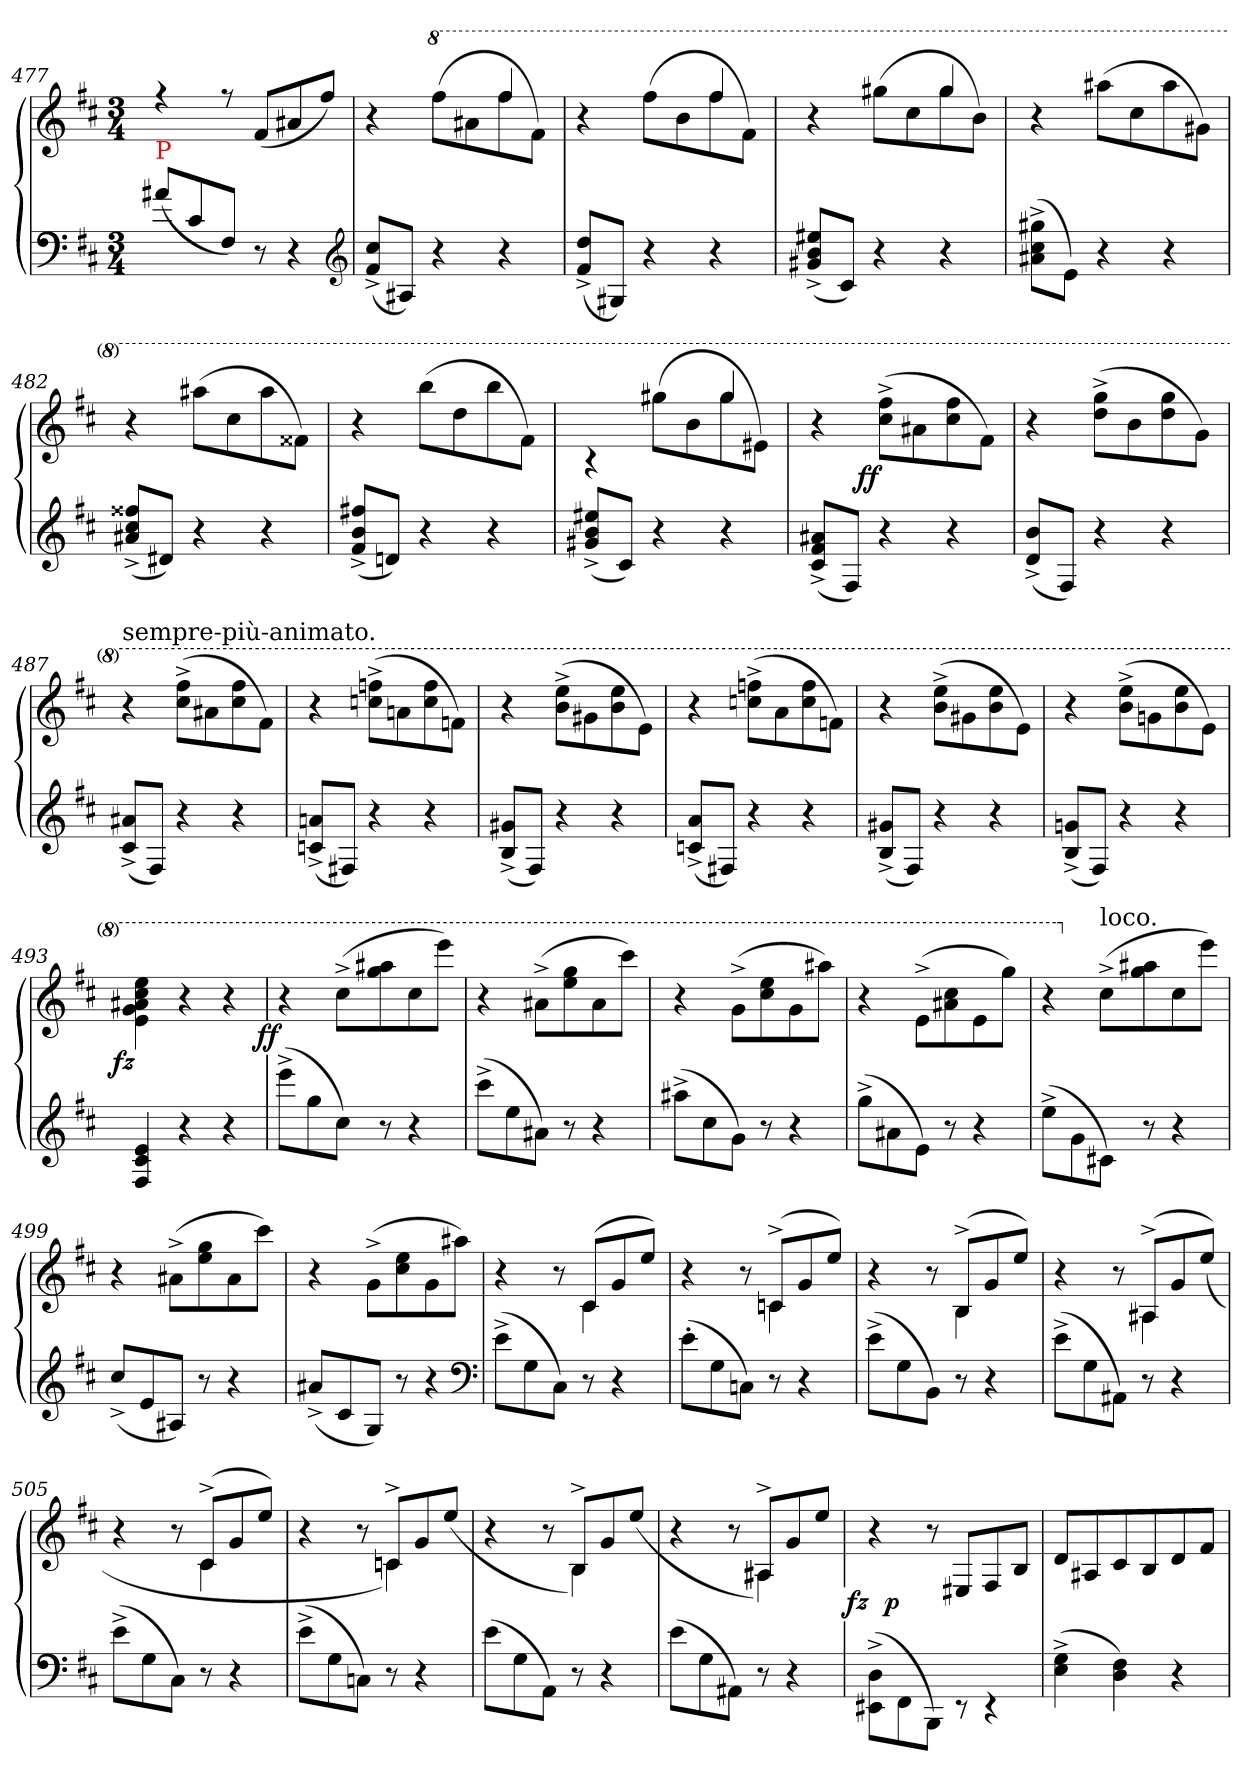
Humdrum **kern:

**kern	**kern	**dynam
*part1	*part1	*part1
*staff2	*staff1	*staff1/2
*clefF4	*clefG2	*
*k[f#c#]	*k[f#c#]	*
*M3/4	*M3/4	*
=477	=477	=477
!LO:TX:a:color=red:t=P	!	!
(8a#X\L	4rff	.
8c#/	.	.
8F#/J)	8rff	.
8r	(<8f#/L	.
4r	8a#X/	.
.	8ff#/J)	.
*clefG2	*	*
=478	=478	=478
*	*^	*
(8cc#^> 8f#^>L	2ryy	4r	.
8A#XJ)	.	.	.
*	*8va	*	*
4r	.	(8fff#L	.
.	.	8aa#X	.
4r	4fff#	8fff#	.
.	.	8ff#J)	.
=479	=479	=479	=479
(8dd^> 8f#^>L	2ryy	4r	.
8G#XJ)	.	.	.
4r	.	(8fff#L	.
.	.	8bb	.
4r	4fff#	8fff#	.
.	.	8ff#J)	.
=480	=480	=480	=480
(8ee#X^> 8b^> 8g#X^>L	2ryy	4r	.
8c#J)	.	.	.
4r	.	(>8ggg#XL	.
.	.	8ccc#	.
4r	4ggg#	8ggg#	.
.	.	8bbJ)	.
*	*v	*v	*
=481	=481	=481
(8gg#X^> 8cc#^> 8a#X^>L	4r	.
8eJ)	.	.
4r	(8aaa#XL	.
.	8ccc#	.
4r	8aaa#	.
.	8gg#XJ)	.
=482	=482	=482
(8ff##X^> 8cc#^> 8a#X^>L	4r	.
8d#XJ)	.	.
4r	(8aaa#XL	.
.	8ccc#	.
4r	8aaa#	.
.	8ff##XJ)	.
=483	=483	=483
(8ff#X^> 8b^> 8f#^>L	4r	.
8dnJ)	.	.
4r	(8bbbL	.
.	8ddd	.
4r	8bbb	.
.	8ff#J)	.
=484	=484	=484
*	*^	*
(8ee#X^> 8b^> 8g#X^>L	4ryy	4ra	.
8c#J)	.	.	.
4r	4ryy	(>8ggg#XL	.
.	.	8bb	.
4r	4ggg#/	8ggg#	.
.	.	8ee#XJ)	.
*	*v	*v	*
=485	=485	=485
(8a#X^> 8f#^> 8c#^>L	4r	.
8F#J)	.	.
!	!	!LO:DY:rj
4r	(8fff#^< 8ccc#^<L	ff
.	8aa#X	.
4r	8fff# 8ccc#	.
.	8ff#J)	.
=486	=486	=486
(8b^> 8d^>L	4r	.
8F#J)	.	.
4r	(>8ggg^< 8ddd^<L	.
.	8bb	.
4r	8ggg 8ddd	.
.	8ggJ)	.
=487	=487	=487
!	!LO:TX:a:t=sempre-più-animato.	!
(8a#X^> 8c#^>L	4r	.
8F#J)	.	.
4r	(8fff#^< 8ccc#^<L	.
.	8aa#X	.
4r	8fff# 8ccc#	.
.	8ff#J)	.
=488	=488	=488
(8an^> 8cn^>L	4r	.
8F#XJ)	.	.
4r	(8fffn^< 8cccn^<L	.
.	8aan	.
4r	8fff 8ccc	.
.	8ffnJ)	.
=489	=489	=489
(8g#X^> 8B^>L	4r	.
8F#J)	.	.
4r	(8eee^<\ 8bb^<\L	.
.	8gg#X\	.
4r	8eee\ 8bb\	.
.	8ee\J)	.
=490	=490	=490
(8a^> 8cn^>L	4r	.
8F#XJ)	.	.
4r	(>8fffn^< 8cccn^<L	.
.	8aa	.
4r	8fff 8ccc	.
.	8ffJ)	.
=491	=491	=491
(8g#X^> 8B^>L	4r	.
8F#J)	.	.
4r	(8eee^<\ 8bb^<\L	.
.	8gg#X\	.
4r	8eee\ 8bb\	.
.	8ee\J)	.
=492	=492	=492
(8gn^> 8B^>L	4r	.
8F#J)	.	.
4r	(8eee^<\ 8bb^<\L	.
.	8ggn\	.
4r	8eee\ 8bb\	.
.	8ee\J)	.
=493	=493	=493
!	!	!LO:DY:rj
4e 4c# 4F#	4eee\ 4ccc#\ 4aa#X\ 4gg\ 4ee\	fz
4r	4r	.
4r	4r	.
=494	=494	=494
!	!	!LO:DY:rj
(>8eee^<L	4r	ff
8gg	.	.
8cc#J)	(8ccc#^<L	.
8r	8aaa#X 8ggg	.
4r	8ccc#	.
.	8eeeeJ)	.
=495	=495	=495
(8ccc#^<L	4r	.
8ee	.	.
8a#XJ)	(8aa#X^<L	.
8r	8ggg 8eee	.
4r	8aa#	.
.	8cccc#J)	.
=496	=496	=496
(8aa#X^<L	4r	.
8cc#	.	.
8gJ)	(>8gg^<L	.
8r	8eee 8ccc#	.
4r	8gg	.
.	8aaa#XJ)	.
=497	=497	=497
(>8gg^<L	4r	.
8a#X	.	.
8eJ)	(8ee^<\L	.
8r	8ccc#\ 8aa#X\	.
4r	8ee\	.
.	8ggg\J)	.
=498	=498	=498
(>8ee^<\L	4r	.
8g\	.	.
*	*X8va	*
!	!LO:TX:a:t=loco.	!
8c#X\J)	(8cc#^<L	.
8r	8aa#X 8gg	.
4r	8cc#	.
.	8eeeJ)	.
=499	=499	=499
(<8cc#^>L	4r	.
8e	.	.
8A#XJ)	(8a#X^<L	.
8r	8gg 8ee	.
4r	8a#	.
.	8ccc#J)	.
=500	=500	=500
(8a#X^>L	4r	.
8c#	.	.
8GJ)	(>8g^<L	.
8r	8ee 8cc#	.
4r	8g	.
.	8aa#XJ)	.
*clefF4	*	*
=501	=501	=501
*	*^	*
(8e^>L	4r	4.ryy	.
8G	.	.	.
8C#J)	8r	.	.
8r	(<8c#L	4c#	.
4r	8g	.	.
.	8eeJ)	8ryy	.
=502	=502	=502	=502
(8e'>L	4r	4.ryy	.
8G	.	.	.
8CnJ)	8r	.	.
8r	(<8cn^>L	4cn	.
4r	8g	.	.
.	8eeJ)	8ryy	.
=503	=503	=503	=503
(8e^>L	4r	4.ryy	.
8G	.	.	.
8BBJ)	8r	.	.
8r	(<8B^>L	4B	.
4r	8g	.	.
.	8eeJ)	8ryy	.
=504	=504	=504	=504
(8e^>L	4r	4.ryy	.
8G	.	.	.
8AA#XJ)	8r	.	.
8r	(<8A#X^>L	4A#X	.
4r	8g	.	.
.	(>8eeJ)	8ryy	.
=505	=505	=505	=505
(8e^>L	4r	4.ryy	.
8G	.	.	.
8C#J)	8r	.	.
8r	(<8c#^>L	4c#	.
4r	8g	.	.
.	8eeJ)	8ryy	.
=506	=506	=506	=506
(8e^>L	4r	4.ryy	.
8G	.	.	.
8CnJ)	8r	.	.
8r	8cn^>L	4cn)	.
4r	8g	.	.
.	(<8eeJ	8ryy	.
=507	=507	=507	=507
(8eL	4r	4.ryy	.
8G	.	.	.
8AAJ)	8r	.	.
8r	8B^>L	4B)	.
4r	8g	.	.
.	(>(<8eeJ	8ryy	.
=508	=508	=508	=508
(8eL	4r	4.ryy	.
8G	.	.	.
8AA#XJ)	8r	.	.
8r	8A#X^>L	4A#X)	.
4r	8g	.	.
.	(<8eeJ	8ryy	.
=509	=509	=509	=509
!	!	!	!LO:DY:rj
(>8D^>\ 8EE#X^>\L	4r	8ryy	fz
!	!	!	!LO:DY:rj
8FF#\	.	2ryy	p
8BBB\J)	8r	.	.
8rEE	8E#XL	.	.
4rEE	8F#/	.	.
.	8B/J	8ryy	.
*	*v	*v	*
=510	=510	=510
(4G^< 4E^<	8dL	.
.	8A#X	.
4F# 4D)	8c#	.
.	8B	.
4r	8d	.
.	8f#J	.
=	=	=
*-	*-	*-
